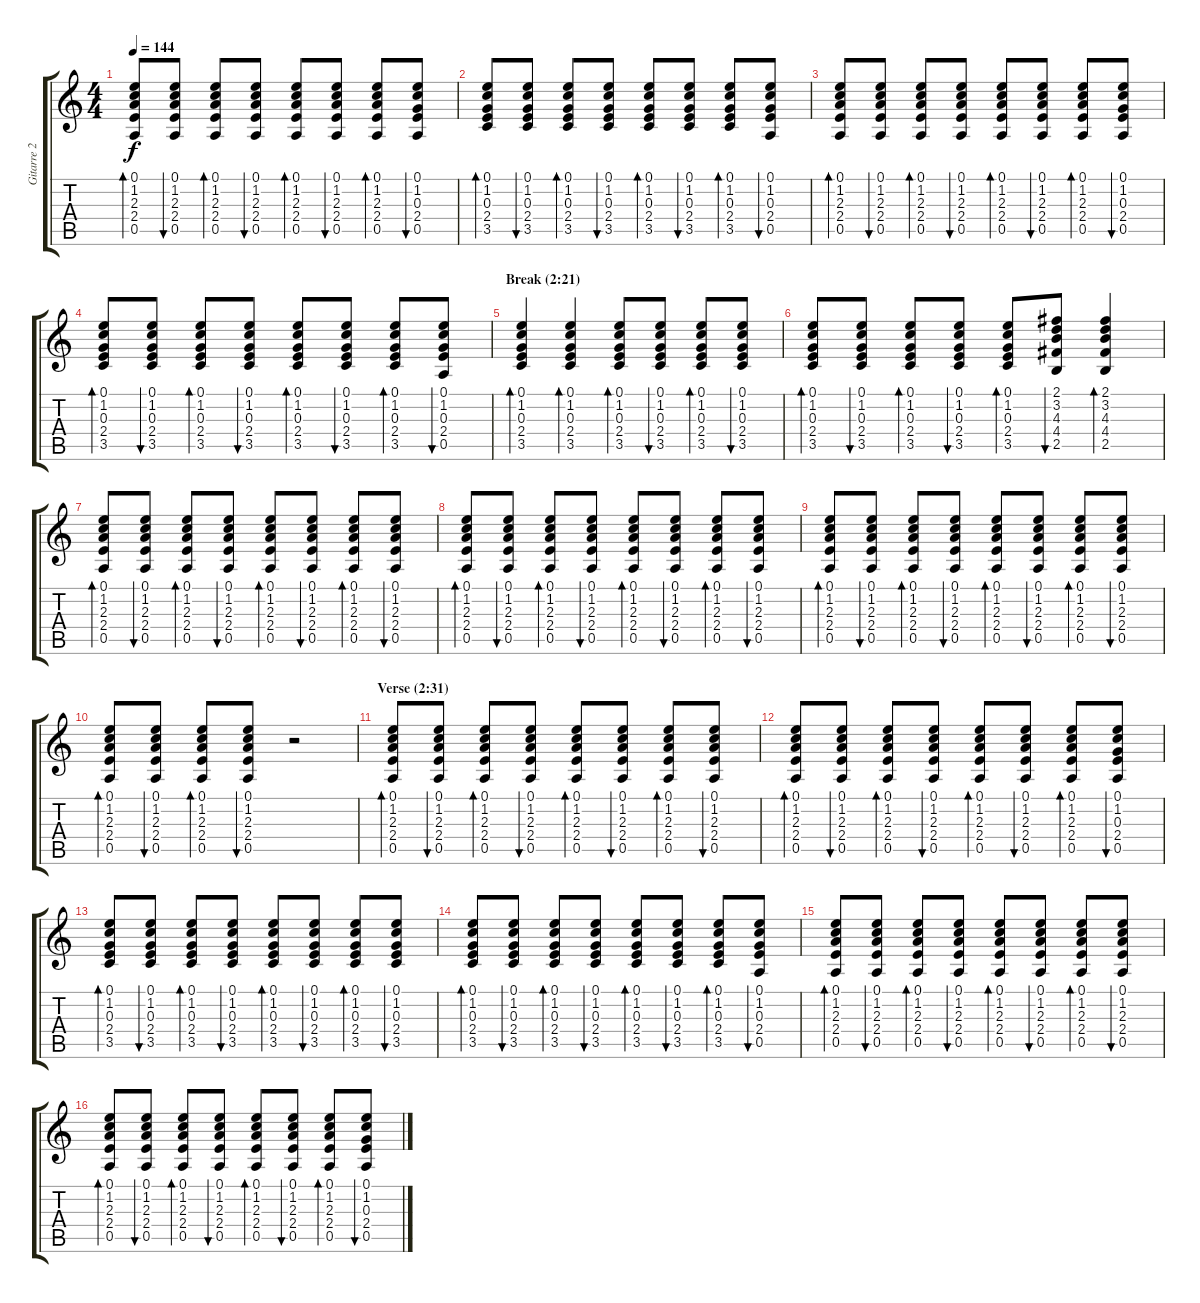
\track ("Gitarre 2" "Gitarre 2") {instrument electricguitarjazz}
\staff {score tabs}
\tuning (E4 B3 G3 D3 A2 E2) {hide}
\ts (4 4)
\tempo 144
\clef g2
\ks c
(0.1 1.2 2.3 2.4 0.5).8{bd 60 dy f} (0.1 1.2 2.3 2.4 0.5).8{bu 60} (0.1 1.2 2.3 2.4 0.5).8{bd 60} (0.1 1.2 2.3 2.4 0.5).8{bu 60} (0.1 1.2 2.3 2.4 0.5).8{bd 60} (0.1 1.2 2.3 2.4 0.5).8{bu 60} (0.1 1.2 2.3 2.4 0.5).8{bd 60} (0.1 1.2 0.3 2.4 0.5).8{bu 60} |
(0.1 1.2 0.3 2.4 3.5).8{bd 60} (0.1 1.2 0.3 2.4 3.5).8{bu 60} (0.1 1.2 0.3 2.4 3.5).8{bd 60} (0.1 1.2 0.3 2.4 3.5).8{bu 60} (0.1 1.2 0.3 2.4 3.5).8{bd 60} (0.1 1.2 0.3 2.4 3.5).8{bu 60} (0.1 1.2 0.3 2.4 3.5).8{bd 60} (0.1 1.2 0.3 2.4 0.5).8{bu 60} |
(0.1 1.2 2.3 2.4 0.5).8{bd 60} (0.1 1.2 2.3 2.4 0.5).8{bu 60} (0.1 1.2 2.3 2.4 0.5).8{bd 60} (0.1 1.2 2.3 2.4 0.5).8{bu 60} (0.1 1.2 2.3 2.4 0.5).8{bd 60} (0.1 1.2 2.3 2.4 0.5).8{bu 60} (0.1 1.2 2.3 2.4 0.5).8{bd 60} (0.1 1.2 0.3 2.4 0.5).8{bu 60} |
(0.1 1.2 0.3 2.4 3.5).8{bd 60} (0.1 1.2 0.3 2.4 3.5).8{bu 60} (0.1 1.2 0.3 2.4 3.5).8{bd 60} (0.1 1.2 0.3 2.4 3.5).8{bu 60} (0.1 1.2 0.3 2.4 3.5).8{bd 60} (0.1 1.2 0.3 2.4 3.5).8{bu 60} (0.1 1.2 0.3 2.4 3.5).8{bd 60} (0.1 1.2 0.3 2.4 0.5).8{bu 60} |
\section ("" "Break (2:21)")
(0.1 1.2 0.3 2.4 3.5).4{bd 60} (0.1 1.2 0.3 2.4 3.5).4{bd 60} (0.1 1.2 0.3 2.4 3.5).8{bd 60} (0.1 1.2 0.3 2.4 3.5).8{bu 60} (0.1 1.2 0.3 2.4 3.5).8{bd 60} (0.1 1.2 0.3 2.4 3.5).8{bu 60} |
(0.1 1.2 0.3 2.4 3.5).8{bd 60} (0.1 1.2 0.3 2.4 3.5).8{bu 60} (0.1 1.2 0.3 2.4 3.5).8{bd 60} (0.1 1.2 0.3 2.4 3.5).8{bu 60} (0.1 1.2 0.3 2.4 3.5).8{bd 60} (2.1 3.2 4.3 4.4 2.5).8{bu 60} (2.1 3.2 4.3 4.4 2.5).4{bd 60} |
(0.1 1.2 2.3 2.4 0.5).8{bd 60} (0.1 1.2 2.3 2.4 0.5).8{bu 60} (0.1 1.2 2.3 2.4 0.5).8{bd 60} (0.1 1.2 2.3 2.4 0.5).8{bu 60} (0.1 1.2 2.3 2.4 0.5).8{bd 60} (0.1 1.2 2.3 2.4 0.5).8{bu 60} (0.1 1.2 2.3 2.4 0.5).8{bd 60} (0.1 1.2 2.3 2.4 0.5).8{bu 60} |
(0.1 1.2 2.3 2.4 0.5).8{bd 60} (0.1 1.2 2.3 2.4 0.5).8{bu 60} (0.1 1.2 2.3 2.4 0.5).8{bd 60} (0.1 1.2 2.3 2.4 0.5).8{bu 60} (0.1 1.2 2.3 2.4 0.5).8{bd 60} (0.1 1.2 2.3 2.4 0.5).8{bu 60} (0.1 1.2 2.3 2.4 0.5).8{bd 60} (0.1 1.2 2.3 2.4 0.5).8{bu 60} |
(0.1 1.2 2.3 2.4 0.5).8{bd 60} (0.1 1.2 2.3 2.4 0.5).8{bu 60} (0.1 1.2 2.3 2.4 0.5).8{bd 60} (0.1 1.2 2.3 2.4 0.5).8{bu 60} (0.1 1.2 2.3 2.4 0.5).8{bd 60} (0.1 1.2 2.3 2.4 0.5).8{bu 60} (0.1 1.2 2.3 2.4 0.5).8{bd 60} (0.1 1.2 2.3 2.4 0.5).8{bu 60} |
(0.1 1.2 2.3 2.4 0.5).8{bd 60} (0.1 1.2 2.3 2.4 0.5).8{bu 60} (0.1 1.2 2.3 2.4 0.5).8{bd 60} (0.1 1.2 2.3 2.4 0.5).8{bu 60} r.2 |
\section ("" "Verse (2:31)")
(0.1 1.2 2.3 2.4 0.5).8{bd 60} (0.1 1.2 2.3 2.4 0.5).8{bu 60} (0.1 1.2 2.3 2.4 0.5).8{bd 60} (0.1 1.2 2.3 2.4 0.5).8{bu 60} (0.1 1.2 2.3 2.4 0.5).8{bd 60} (0.1 1.2 2.3 2.4 0.5).8{bu 60} (0.1 1.2 2.3 2.4 0.5).8{bd 60} (0.1 1.2 2.3 2.4 0.5).8{bu 60} |
(0.1 1.2 2.3 2.4 0.5).8{bd 60} (0.1 1.2 2.3 2.4 0.5).8{bu 60} (0.1 1.2 2.3 2.4 0.5).8{bd 60} (0.1 1.2 2.3 2.4 0.5).8{bu 60} (0.1 1.2 2.3 2.4 0.5).8{bd 60} (0.1 1.2 2.3 2.4 0.5).8{bu 60} (0.1 1.2 2.3 2.4 0.5).8{bd 60} (0.1 1.2 0.3 2.4 0.5).8{bu 60} |
(0.1 1.2 0.3 2.4 3.5).8{bd 60} (0.1 1.2 0.3 2.4 3.5).8{bu 60} (0.1 1.2 0.3 2.4 3.5).8{bd 60} (0.1 1.2 0.3 2.4 3.5).8{bu 60} (0.1 1.2 0.3 2.4 3.5).8{bd 60} (0.1 1.2 0.3 2.4 3.5).8{bu 60} (0.1 1.2 0.3 2.4 3.5).8{bd 60} (0.1 1.2 0.3 2.4 3.5).8{bu 60} |
(0.1 1.2 0.3 2.4 3.5).8{bd 60} (0.1 1.2 0.3 2.4 3.5).8{bu 60} (0.1 1.2 0.3 2.4 3.5).8{bd 60} (0.1 1.2 0.3 2.4 3.5).8{bu 60} (0.1 1.2 0.3 2.4 3.5).8{bd 60} (0.1 1.2 0.3 2.4 3.5).8{bu 60} (0.1 1.2 0.3 2.4 3.5).8{bd 60} (0.1 1.2 0.3 2.4 0.5).8{bu 60} |
(0.1 1.2 2.3 2.4 0.5).8{bd 60} (0.1 1.2 2.3 2.4 0.5).8{bu 60} (0.1 1.2 2.3 2.4 0.5).8{bd 60} (0.1 1.2 2.3 2.4 0.5).8{bu 60} (0.1 1.2 2.3 2.4 0.5).8{bd 60} (0.1 1.2 2.3 2.4 0.5).8{bu 60} (0.1 1.2 2.3 2.4 0.5).8{bd 60} (0.1 1.2 2.3 2.4 0.5).8{bu 60} |
(0.1 1.2 2.3 2.4 0.5).8{bd 60} (0.1 1.2 2.3 2.4 0.5).8{bu 60} (0.1 1.2 2.3 2.4 0.5).8{bd 60} (0.1 1.2 2.3 2.4 0.5).8{bu 60} (0.1 1.2 2.3 2.4 0.5).8{bd 60} (0.1 1.2 2.3 2.4 0.5).8{bu 60} (0.1 1.2 2.3 2.4 0.5).8{bd 60} (0.1 1.2 0.3 2.4 0.5).8{bu 60}
